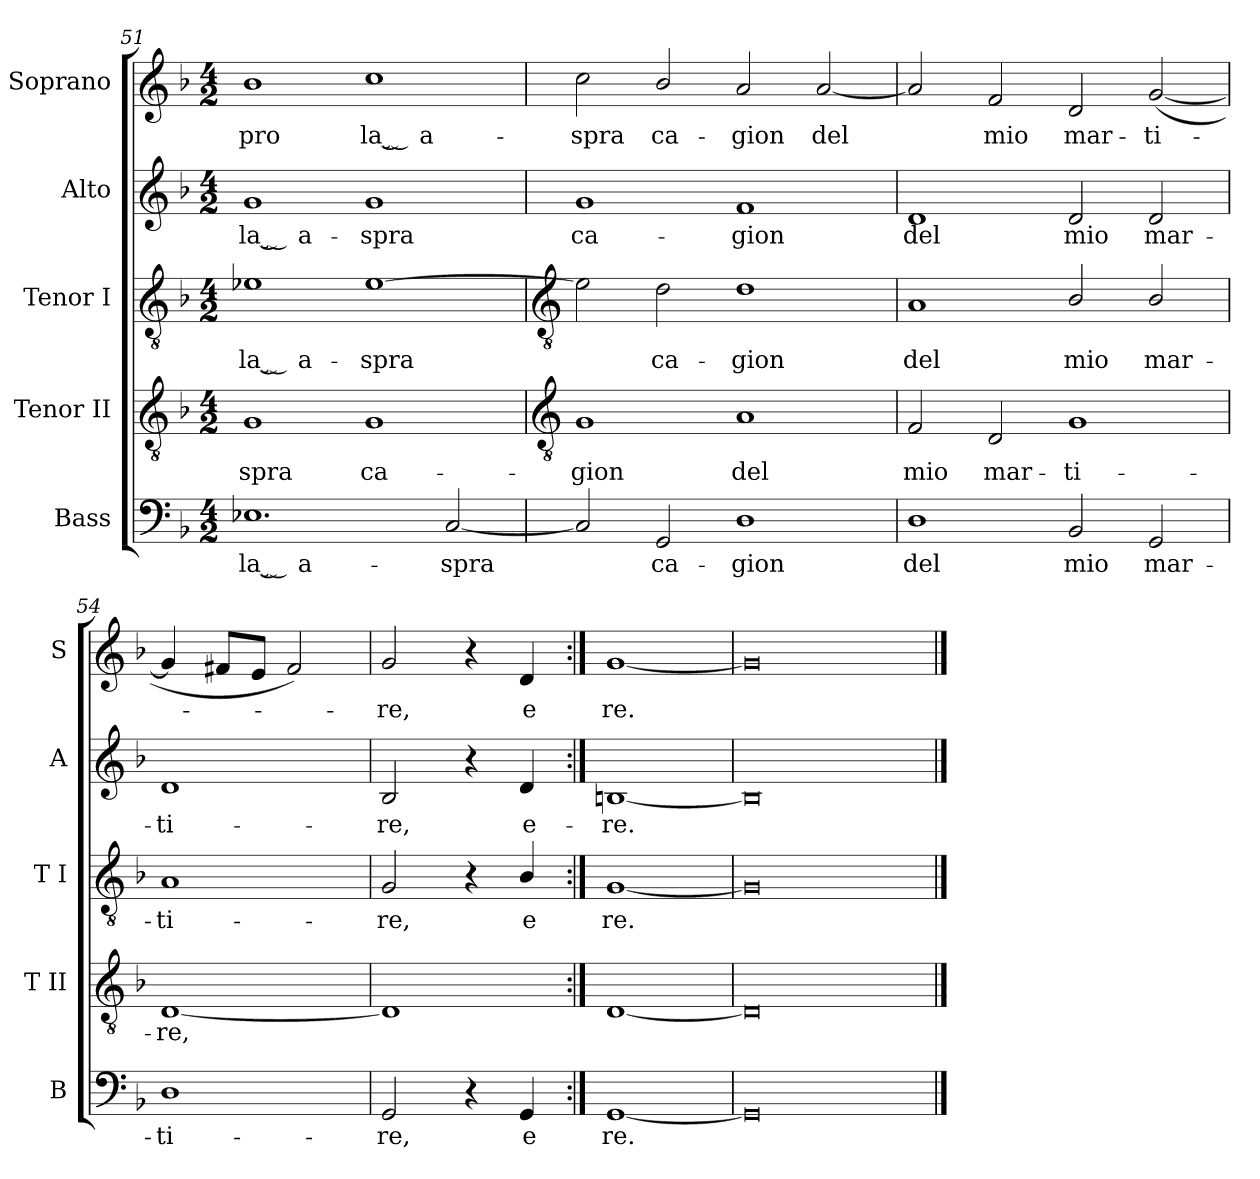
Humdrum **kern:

**kern	**text	**kern	**text	**kern	**text	**kern	**text	**kern	**text
*part5	*part5	*part4	*part4	*part3	*part3	*part2	*part2	*part1	*part1
*staff5	*staff5	*staff4	*staff4	*staff3	*staff3	*staff2	*staff2	*staff1	*staff1
*I"Bass	*	*I"Tenor II	*	*I"Tenor I	*	*I"Alto	*	*I"Soprano	*
*I'B	*	*I'T II	*	*I'T I	*	*I'A	*	*I'S	*
*clefF4	*	*clefGv2	*	*clefGv2	*	*clefG2	*	*clefG2	*
*k[b-]	*	*k[b-]	*	*k[b-]	*	*k[b-]	*	*k[b-]	*
*F:	*	*F:	*	*F:	*	*F:	*	*F:	*
*M4/2	*	*M4/2	*	*M4/2	*	*M4/2	*	*M4/2	*
=51	=51	=51	=51	=51	=51	=51	=51	=51	=51
!	!LO:LY:b	!	!LO:LY:b	!	!LO:LY:b	!	!LO:LY:b	!	!LO:LY:b
1.E-X	la ̮ a-	1G	-spra	1e-X	la ̮ a-	1g	la ̮ a-	1b-	-pro
!	!	!	!LO:LY:b	!	!LO:LY:b	!	!LO:LY:b	!	!LO:LY:b
.	.	1G	ca-	[1e-	-spra	1g	-spra	1cc	la ̮ a-
!	!LO:LY:b	!	!	!	!	!	!	!	!
[2C	-spra	.	.	.	.	.	.	.	.
!!LO:LB:g=z
=52	=52	=52	=52	=52	=52	=52	=52	=52	=52
*	*	*clefGv2	*	*clefGv2	*	*	*	*	*
!	!	!	!LO:LY:b	!	!	!	!LO:LY:b	!	!LO:LY:b
2C]	.	1G	-gion	2e-]	.	1g	ca-	2cc	-spra
!	!LO:LY:b	!	!	!	!LO:LY:b	!	!	!	!LO:LY:b
2GG	ca-	.	.	2d	ca-	.	.	2b-/	ca-
!	!LO:LY:b	!	!LO:LY:b	!	!LO:LY:b	!	!LO:LY:b	!	!LO:LY:b
1D	-gion	1A	del	1d	-gion	1f	-gion	2a	-gion
!	!	!	!	!	!	!	!	!	!LO:LY:b
.	.	.	.	.	.	.	.	[2a	del
=53	=53	=53	=53	=53	=53	=53	=53	=53	=53
!	!LO:LY:b	!	!LO:LY:b	!	!LO:LY:b	!	!LO:LY:b	!	!
1D	del	2F	mio	1A	del	1d	del	2a]	.
!	!	!	!LO:LY:b	!	!	!	!	!	!LO:LY:b
.	.	2D	mar-	.	.	.	.	2f	mio
!	!LO:LY:b	!	!LO:LY:b	!	!LO:LY:b	!	!LO:LY:b	!	!LO:LY:b
2BB-	mio	1G	-ti-	2B-/	mio	2d	mio	2d	mar-
!	!LO:LY:b	!	!	!	!LO:LY:b	!	!LO:LY:b	!	!LO:LY:b
2GG	mar-	.	.	2B-/	mar-	2d	mar-	(<[2g	-ti-
=54	=54	=54	=54	=54	=54	=54	=54	=54	=54
!	!LO:LY:b	!	!LO:LY:b	!	!LO:LY:b	!	!LO:LY:b	!	!
1D	-ti-	[1D	-re,	1A	-ti-	1d	-ti-	4g]	.
.	.	.	.	.	.	.	.	8f#XL	.
.	.	.	.	.	.	.	.	8eJ	.
.	.	.	.	.	.	.	.	2f#)	.
=55	=55	=55	=55	=55	=55	=55	=55	=55	=55
!	!LO:LY:b	!	!	!	!LO:LY:b	!	!LO:LY:b	!	!LO:LY:b
2GG	-re,	1D]	.	2G	-re,	2B-	-re,	2g	re,
4r	.	.	.	4r	.	4r	.	4r	.
!	!LO:LY:b	!	!	!	!LO:LY:b	!	!LO:LY:b	!	!LO:LY:b
4GG	e	.	.	4B-/	e	4d	e-	4d	e
=56:|!	=56:|!	=56:|!	=56:|!	=56:|!	=56:|!	=56:|!	=56:|!	=56:|!	=56:|!
!	!LO:LY:b	!	!	!	!LO:LY:b	!	!LO:LY:b	!	!LO:LY:b
[1GG	re.	[1D	.	[1G	re.	[1Bn	-re.	[1g	re.
=57	=57	=57	=57	=57	=57	=57	=57	=57	=57
0GG]	.	0D]	.	0G]	.	0B]	.	0g]	.
==	==	==	==	==	==	==	==	==	==
*-	*-	*-	*-	*-	*-	*-	*-	*-	*-
